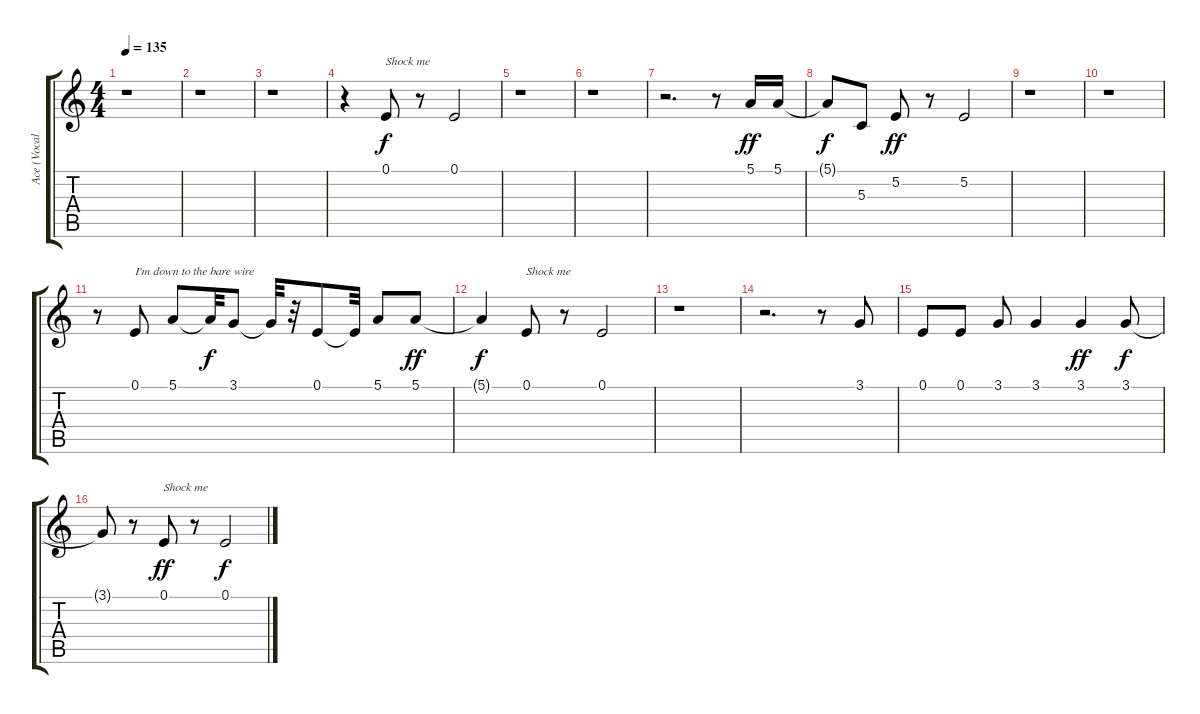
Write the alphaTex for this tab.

\track ("Ace (Vocals)" "Ace (Vocal") {instrument lead2sawtooth}
\staff {score tabs}
\tuning (E4 B3 G3 D3 A2 E2) {hide}
\ts (4 4)
\tempo 135
\clef g2
\ks c
r.1{dy f} |
r.1 |
r.1 |
r.4 0.1.8{txt "Shock me"} r.8 0.1.2 |
r.1 |
r.1 |
r.2{d} r.8 5.1.16{dy ff} 5.1.16 |
5.1{t}.8{dy f} 5.3.8 5.2.8{dy ff} r.8 5.2.2 |
r.1 |
r.1 |
r.8 0.1.8{txt "I'm down to the bare wire"} 5.1.8 5.1{t}.32{dy f} 3.1.8 3.1{t}.32 r.32 0.1.8 0.1{t}.32 5.1.8 5.1.8{dy ff} |
5.1{t}.4{dy f} 0.1.8{txt "Shock me"} r.8 0.1.2 |
r.1 |
r.2{d} r.8 3.1.8 |
0.1.8 0.1.8 3.1.8 3.1.4 3.1.4{dy ff} 3.1.8{dy f} |
3.1{t}.8 r.8 0.1.8{txt "Shock me" dy ff} r.8 0.1.2{dy f}
